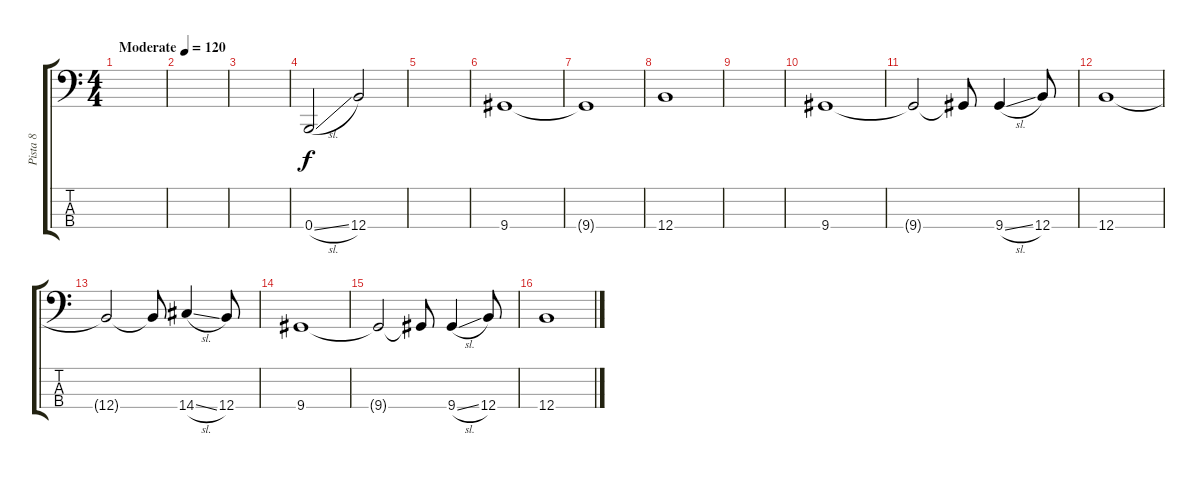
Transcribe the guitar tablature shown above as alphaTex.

\track ("Pista 8" "Pista 8") {instrument electricbassfinger}
\staff {score tabs}
\tuning (E2 B1 Gb1 B0) {hide}
\ts (4 4)
\tempo (120 "Moderate")
\clef f4
\ks c
|
|
|
0.4{sl}.2 12.4.2 |
|
9.4.1 |
9.4{t}.1 |
12.4.1 |
|
9.4.1 |
9.4{t}.2 9.4{t}.8 9.4{sl}.4 12.4.8 |
12.4.1 |
12.4{t}.2 12.4{t}.8 14.4{sl}.4 12.4.8 |
9.4.1 |
9.4{t}.2 9.4{t}.8 9.4{sl}.4 12.4.8 |
12.4.1
